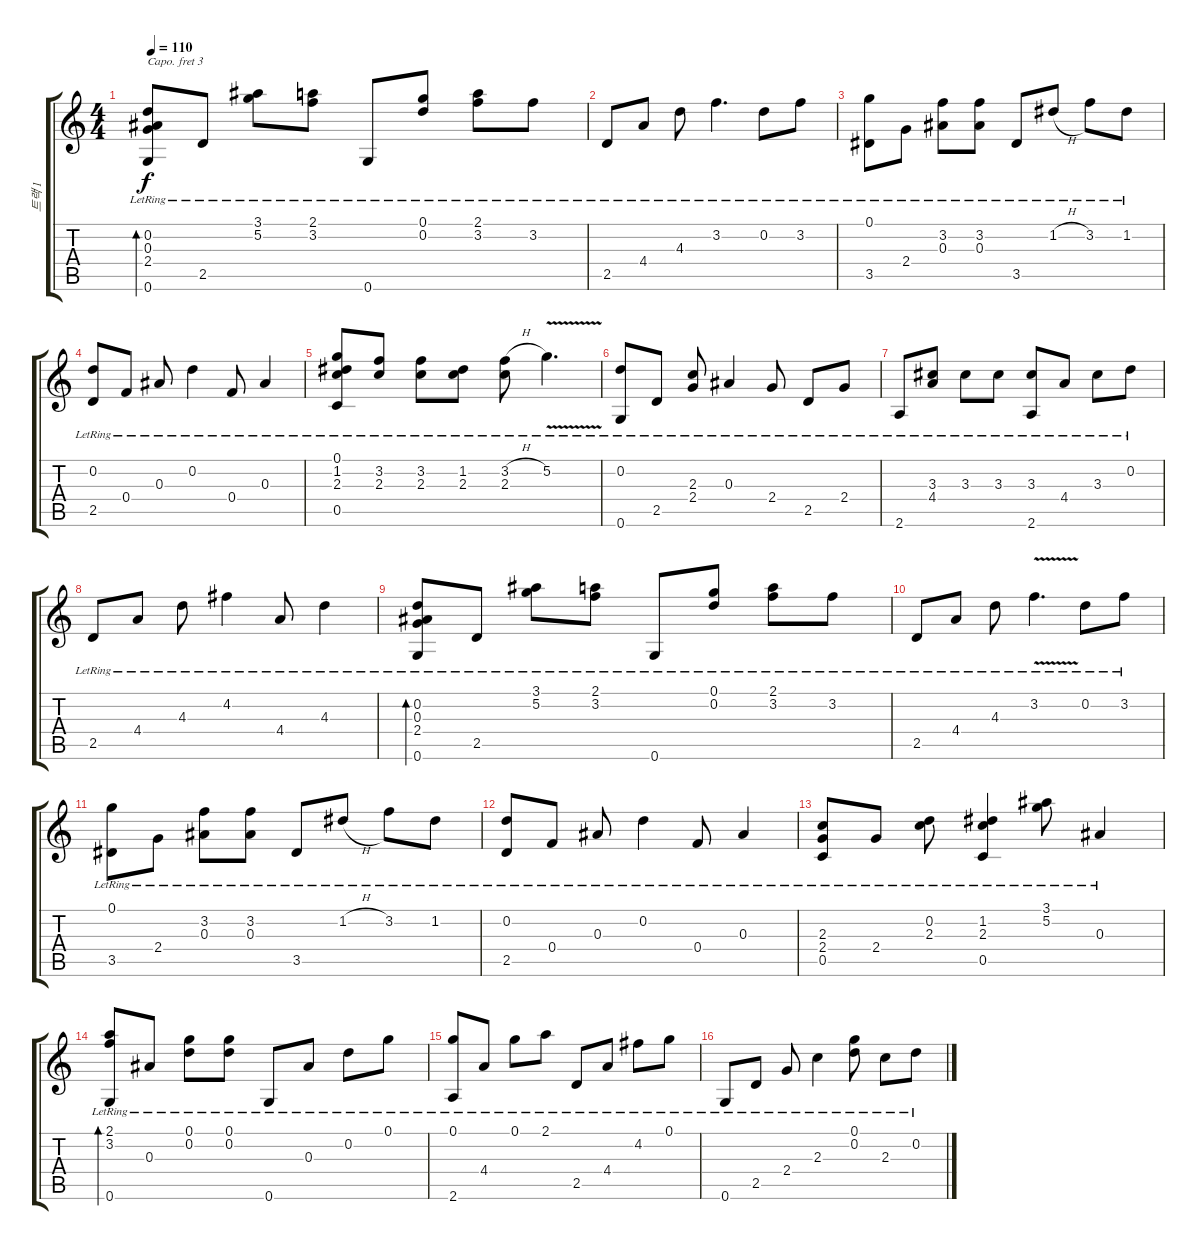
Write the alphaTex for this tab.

\track ("트랙 1" "트랙 1") {instrument acousticguitarsteel}
\staff {score tabs}
\capo 3
\tuning (E4 B3 G3 D3 A2 E2) {hide}
\ts (4 4)
\tempo 110
\clef g2
\ks c
(0.2{lr} 0.3{lr} 2.4{lr} 0.6{lr}).8{bd 240 dy f} 2.5{lr}.8 (3.1{lr} 5.2{lr}).8 (2.1{lr} 3.2{lr}).8 0.6{lr}.8 (0.1{lr} 0.2{lr}).8 (2.1{lr} 3.2{lr}).8 3.2{lr}.8 |
2.5{lr}.8 4.4{lr}.8 4.3{lr}.8 3.2{lr}.4{d} 0.2{lr}.8 3.2{lr}.8 |
(0.1{lr} 3.5{lr}).8 2.4{lr}.8 (3.2{lr} 0.3{lr}).8 (3.2{lr} 0.3{lr}).8 3.5{lr}.8 1.2{h lr}.8 3.2{lr}.8 1.2{lr}.8 |
(0.2{lr} 2.5{lr}).8 0.4{lr}.8 0.3{lr}.8 0.2{lr}.4 0.4{lr}.8 0.3{lr}.4 |
(0.1{lr} 1.2{lr} 2.3{lr} 0.5{lr}).8 (3.2{lr} 2.3{lr}).8 (3.2{lr} 2.3{lr}).8 (1.2{lr} 2.3{lr}).8 (3.2{h lr} 2.3{lr}).8 5.2{v lr}.4{d} |
(0.2{lr} 0.6{lr}).8 2.5{lr}.8 (2.3{lr} 2.4{lr}).8 0.3{lr}.4 2.4{lr}.8 2.5{lr}.8 2.4{lr}.8 |
2.6{lr}.8 (3.3{lr} 4.4{lr}).8 3.3{lr}.8 3.3{lr}.8 (3.3{lr} 2.6{lr}).8 4.4{lr}.8 3.3{lr}.8 0.2{lr}.8 |
2.5{lr}.8 4.4{lr}.8 4.3{lr}.8 4.2{lr}.4 4.4{lr}.8 4.3{lr}.4 |
(0.2{lr} 0.3{lr} 2.4{lr} 0.6{lr}).8{bd 240} 2.5{lr}.8 (3.1{lr} 5.2{lr}).8 (2.1{lr} 3.2{lr}).8 0.6{lr}.8 (0.1{lr} 0.2{lr}).8 (2.1{lr} 3.2{lr}).8 3.2{lr}.8 |
2.5{lr}.8 4.4{lr}.8 4.3{lr}.8 3.2{v lr}.4{d} 0.2{lr}.8 3.2{lr}.8 |
(0.1{lr} 3.5{lr}).8 2.4{lr}.8 (3.2{lr} 0.3{lr}).8 (3.2{lr} 0.3{lr}).8 3.5{lr}.8 1.2{h lr}.8 3.2{lr}.8 1.2{lr}.8 |
(0.2{lr} 2.5{lr}).8 0.4{lr}.8 0.3{lr}.8 0.2{lr}.4 0.4{lr}.8 0.3{lr}.4 |
(2.3{lr} 2.4{lr} 0.5{lr}).8 2.4{lr}.8 (0.2{lr} 2.3{lr}).8 (1.2{lr} 2.3{lr} 0.5{lr}).4 (3.1{lr} 5.2{lr}).8 0.3{lr}.4 |
(2.1{lr} 3.2{lr} 0.6{lr}).8{bd 240} 0.3{lr}.8 (0.1{lr} 0.2{lr}).8 (0.1{lr} 0.2{lr}).8 0.6{lr}.8 0.3{lr}.8 0.2{lr}.8 0.1{lr}.8 |
(0.1{lr} 2.6{lr}).8 4.4{lr}.8 0.1{lr}.8 2.1{lr}.8 2.5{lr}.8 4.4{lr}.8 4.2{lr}.8 0.1{lr}.8 |
0.6{lr}.8 2.5{lr}.8 2.4{lr}.8 2.3{lr}.4 (0.1{lr} 0.2{lr}).8 2.3{lr}.8 0.2{lr}.8
